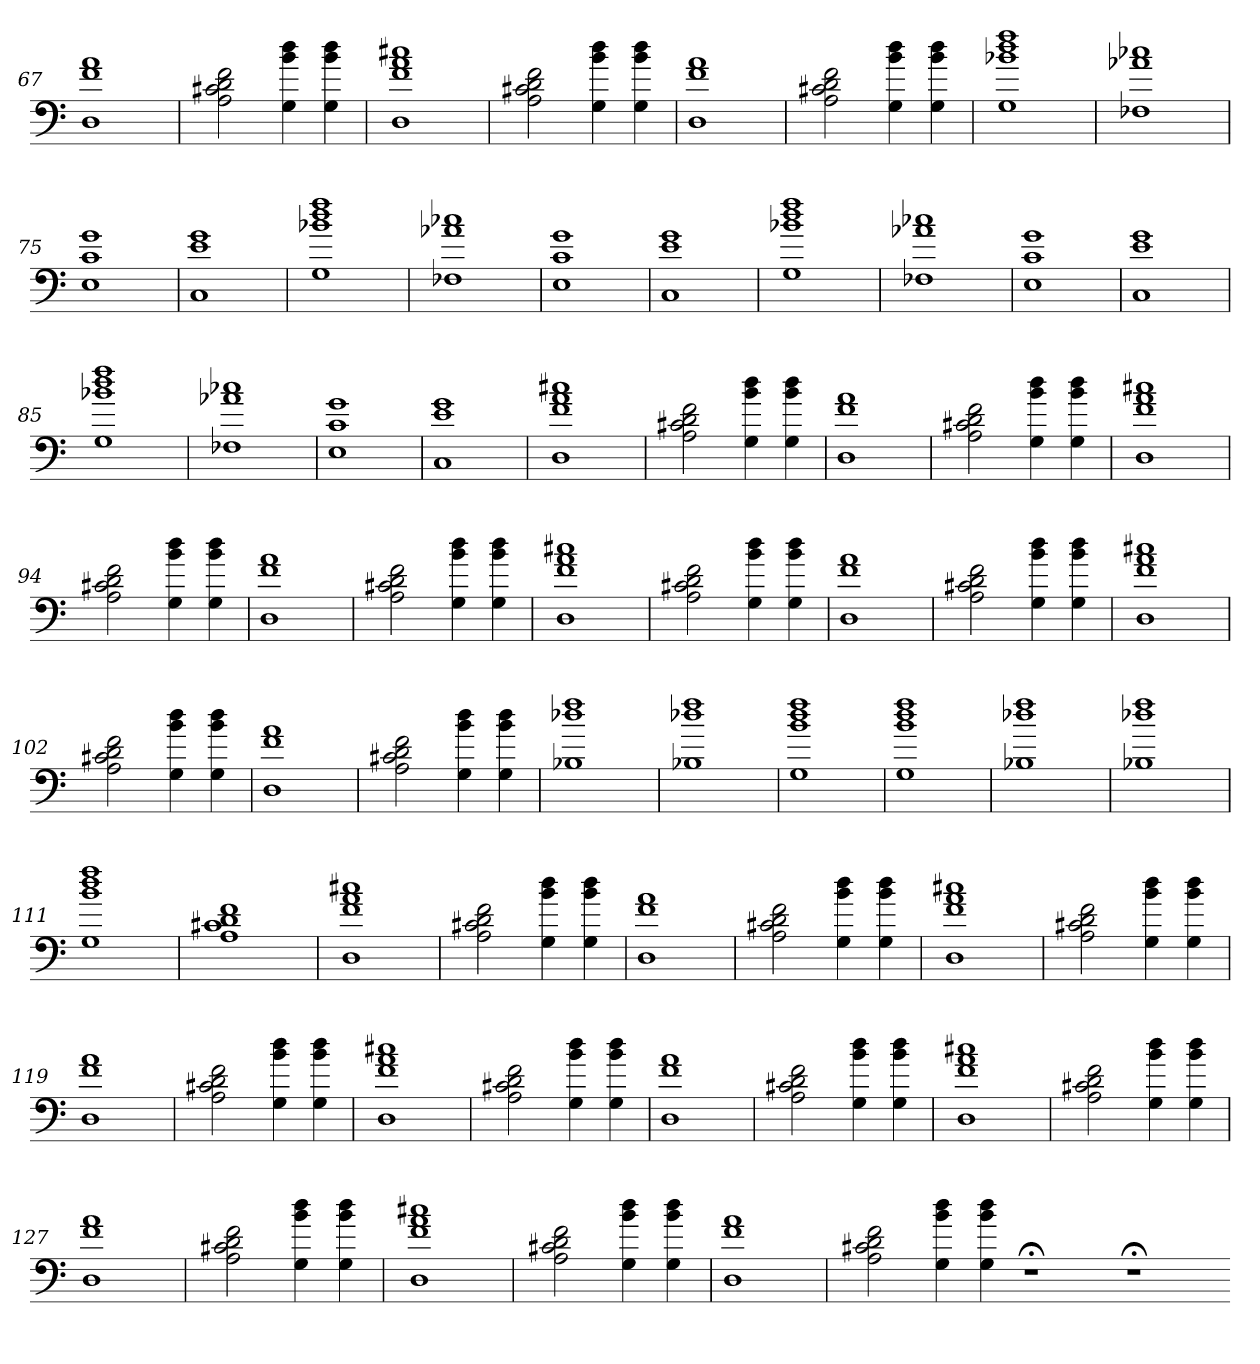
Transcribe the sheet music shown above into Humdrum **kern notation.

**kern
*part1
*staff1
=67
1D 1f 1a
=68
2A 2c#X 2d 2f
4G 4b 4dd
4G 4b 4dd
=69
1D 1f 1a 1cc#X
=70
2A 2c#X 2d 2f
4G 4b 4dd
4G 4b 4dd
=71
1D 1f 1a
=72
2A 2c#X 2d 2f
4G 4b 4dd
4G 4b 4dd
=73
1G 1b-X 1dd 1ff
=74
1F-X 1a-X 1cc-X
=75
1E 1c 1g
=76
1C 1e 1g
=77
1G 1b-X 1dd 1ff
=78
1F-X 1a-X 1cc-X
=79
1E 1c 1g
=80
1C 1e 1g
=81
1G 1b-X 1dd 1ff
=82
1F-X 1a-X 1cc-X
=83
1E 1c 1g
=84
1C 1e 1g
=85
1G 1b-X 1dd 1ff
=86
1F-X 1a-X 1cc-X
=87
1E 1c 1g
=88
1C 1e 1g
=89
1D 1f 1a 1cc#X
=90
2A 2c#X 2d 2f
4G 4b 4dd
4G 4b 4dd
=91
1D 1f 1a
=92
2A 2c#X 2d 2f
4G 4b 4dd
4G 4b 4dd
=93
1D 1f 1a 1cc#X
=94
2A 2c#X 2d 2f
4G 4b 4dd
4G 4b 4dd
=95
1D 1f 1a
=96
2A 2c#X 2d 2f
4G 4b 4dd
4G 4b 4dd
=97
1D 1f 1a 1cc#X
=98
2A 2c#X 2d 2f
4G 4b 4dd
4G 4b 4dd
=99
1D 1f 1a
=100
2A 2c#X 2d 2f
4G 4b 4dd
4G 4b 4dd
=101
1D 1f 1a 1cc#X
=102
2A 2c#X 2d 2f
4G 4b 4dd
4G 4b 4dd
=103
1D 1f 1a
=104
2A 2c#X 2d 2f
4G 4b 4dd
4G 4b 4dd
=105
1B-X 1dd-X 1ff
=106
1B-X 1dd-X 1ff
=107
1G 1b 1dd 1ff
=108
1G 1b 1dd 1ff
=109
1B-X 1dd-X 1ff
=110
1B-X 1dd-X 1ff
=111
1G 1b 1dd 1ff
=112
1A 1c#X 1d 1f
=113
1D 1f 1a 1cc#X
=114
2A 2c#X 2d 2f
4G 4b 4dd
4G 4b 4dd
=115
1D 1f 1a
=116
2A 2c#X 2d 2f
4G 4b 4dd
4G 4b 4dd
=117
1D 1f 1a 1cc#X
=118
2A 2c#X 2d 2f
4G 4b 4dd
4G 4b 4dd
=119
1D 1f 1a
=120
2A 2c#X 2d 2f
4G 4b 4dd
4G 4b 4dd
=121
1D 1f 1a 1cc#X
=122
2A 2c#X 2d 2f
4G 4b 4dd
4G 4b 4dd
=123
1D 1f 1a
=124
2A 2c#X 2d 2f
4G 4b 4dd
4G 4b 4dd
=125
1D 1f 1a 1cc#X
=126
2A 2c#X 2d 2f
4G 4b 4dd
4G 4b 4dd
=127
1D 1f 1a
=128
2A 2c#X 2d 2f
4G 4b 4dd
4G 4b 4dd
=129
1D 1f 1a 1cc#X
=130
2A 2c#X 2d 2f
4G 4b 4dd
4G 4b 4dd
=131
1D 1f 1a
=132
2A 2c#X 2d 2f
4G 4b 4dd
4G 4b 4dd
1r;<
1r;<
=-
*-
